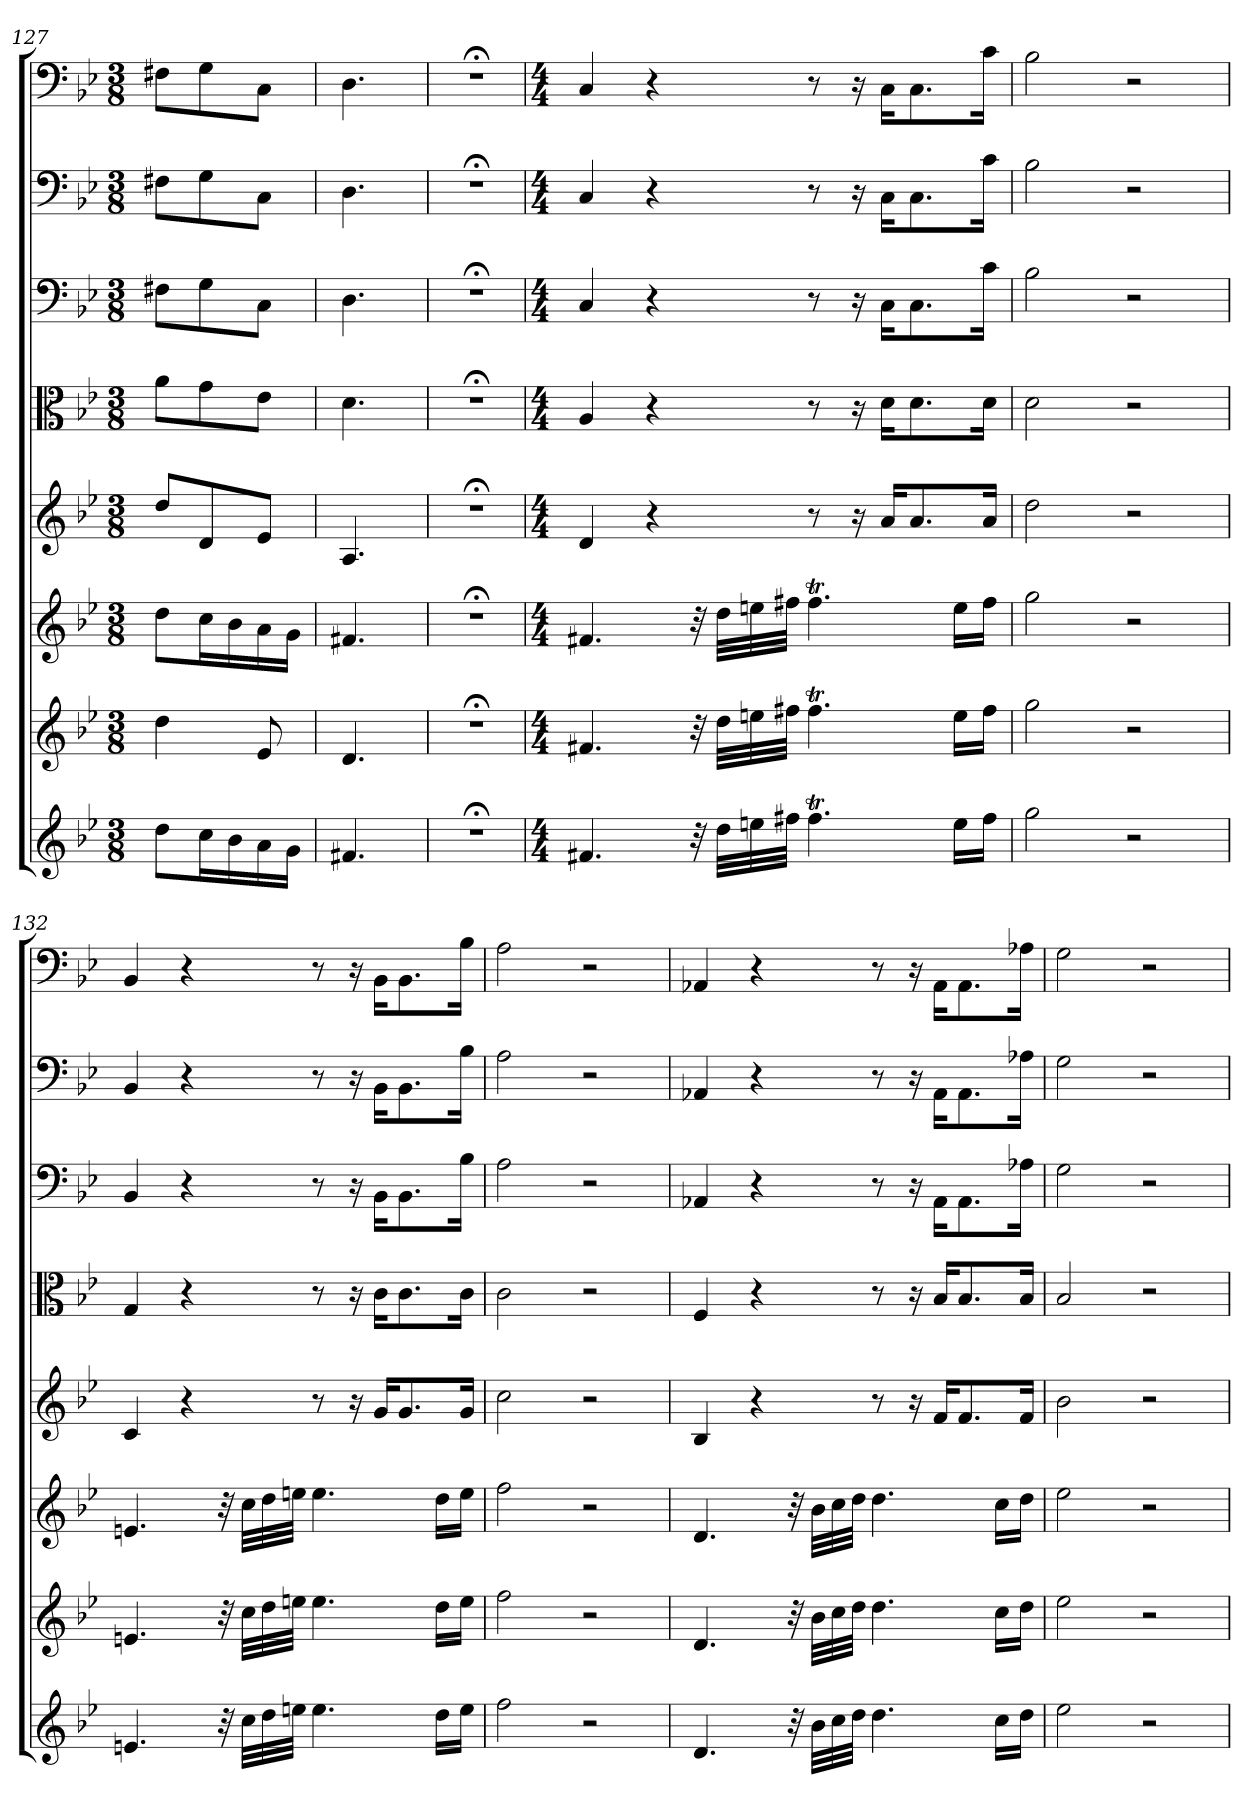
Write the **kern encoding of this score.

**kern	**kern	**kern	**kern	**kern	**kern	**kern	**kern
*part8	*part7	*part6	*part5	*part4	*part3	*part2	*part1
*staff8	*staff7	*staff6	*staff5	*staff4	*staff3	*staff2	*staff1
*clefG2	*clefG2	*clefG2	*clefG2	*clefC3	*clefF4	*clefF4	*clefF4
*k[b-e-]	*k[b-e-]	*k[b-e-]	*k[b-e-]	*k[b-e-]	*k[b-e-]	*k[b-e-]	*k[b-e-]
*g:	*g:	*g:	*g:	*g:	*g:	*g:	*g:
*M3/8	*M3/8	*M3/8	*M3/8	*M3/8	*M3/8	*M3/8	*M3/8
=127	=127	=127	=127	=127	=127	=127	=127
8dd\L	4dd\	8dd\L	8dd/L	8a\L	8F#X\L	8F#X\L	8F#X\L
16cc\L	.	16cc\L	8d/	8g\	8G\	8G\	8G\
16b-\	.	16b-\	.	.	.	.	.
16a\	8e-/	16a\	8e-/J	8e-\J	8C\J	8C\J	8C\J
16g\JJ	.	16g\JJ	.	.	.	.	.
=128	=128	=128	=128	=128	=128	=128	=128
4.f#X/	4.d/	4.f#X/	4.A/	4.d\	4.D\	4.D\	4.D\
=129	=129	=129	=129	=129	=129	=129	=129
4.r;<	4.r;<	4.r;<	4.r;<	4.r;<	4.r;<	4.r;<	4.r;<
=130	=130	=130	=130	=130	=130	=130	=130
*M4/4	*M4/4	*M4/4	*M4/4	*M4/4	*M4/4	*M4/4	*M4/4
4.f#X/	4.f#X/	4.f#X/	4d/	4A/	4C/	4C/	4C/
.	.	.	4r	4r	4r	4r	4r
32r	32r	32r	.	.	.	.	.
32dd\LLL	32dd\LLL	32dd\LLL	.	.	.	.	.
32een\	32een\	32een\	.	.	.	.	.
32ff#X\JJJ	32ff#X\JJJ	32ff#X\JJJ	.	.	.	.	.
4.ff#t\	4.ff#t\	4.ff#t\	8r	8r	8r	8r	8r
.	.	.	16r	16r	16r	16r	16r
.	.	.	16a/KL	16d\KL	16C\KL	16C\KL	16C\KL
.	.	.	8.a/	8.d\	8.C\	8.C\	8.C\
16ee\LL	16ee\LL	16ee\LL	.	.	.	.	.
16ff#\JJ	16ff#\JJ	16ff#\JJ	16a/Jk	16d\Jk	16c\Jk	16c\Jk	16c\Jk
=131	=131	=131	=131	=131	=131	=131	=131
2gg\	2gg\	2gg\	2dd\	2d\	2B-\	2B-\	2B-\
2r	2r	2r	2r	2r	2r	2r	2r
=132	=132	=132	=132	=132	=132	=132	=132
4.en/	4.en/	4.en/	4c/	4G/	4BB-/	4BB-/	4BB-/
.	.	.	4r	4r	4r	4r	4r
32r	32r	32r	.	.	.	.	.
32cc\LLL	32cc\LLL	32cc\LLL	.	.	.	.	.
32dd\	32dd\	32dd\	.	.	.	.	.
32een\JJJ	32een\JJJ	32een\JJJ	.	.	.	.	.
4.ee\	4.ee\	4.ee\	8r	8r	8r	8r	8r
.	.	.	16r	16r	16r	16r	16r
.	.	.	16g/KL	16c\KL	16BB-\KL	16BB-\KL	16BB-\KL
.	.	.	8.g/	8.c\	8.BB-\	8.BB-\	8.BB-\
16dd\LL	16dd\LL	16dd\LL	.	.	.	.	.
16ee\JJ	16ee\JJ	16ee\JJ	16g/Jk	16c\Jk	16B-\Jk	16B-\Jk	16B-\Jk
=133	=133	=133	=133	=133	=133	=133	=133
2ff\	2ff\	2ff\	2cc\	2c\	2A\	2A\	2A\
2r	2r	2r	2r	2r	2r	2r	2r
=134	=134	=134	=134	=134	=134	=134	=134
4.d/	4.d/	4.d/	4B-/	4F/	4AA-X/	4AA-X/	4AA-X/
.	.	.	4r	4r	4r	4r	4r
32r	32r	32r	.	.	.	.	.
32b-\LLL	32b-\LLL	32b-\LLL	.	.	.	.	.
32cc\	32cc\	32cc\	.	.	.	.	.
32dd\JJJ	32dd\JJJ	32dd\JJJ	.	.	.	.	.
4.dd\	4.dd\	4.dd\	8r	8r	8r	8r	8r
.	.	.	16r	16r	16r	16r	16r
.	.	.	16f/KL	16B-/KL	16AA-\KL	16AA-\KL	16AA-\KL
.	.	.	8.f/	8.B-/	8.AA-\	8.AA-\	8.AA-\
16cc\LL	16cc\LL	16cc\LL	.	.	.	.	.
16dd\JJ	16dd\JJ	16dd\JJ	16f/Jk	16B-/Jk	16A-X\Jk	16A-X\Jk	16A-X\Jk
=135	=135	=135	=135	=135	=135	=135	=135
2ee-\	2ee-\	2ee-\	2b-\	2B-/	2G\	2G\	2G\
2r	2r	2r	2r	2r	2r	2r	2r
=	=	=	=	=	=	=	=
*-	*-	*-	*-	*-	*-	*-	*-
